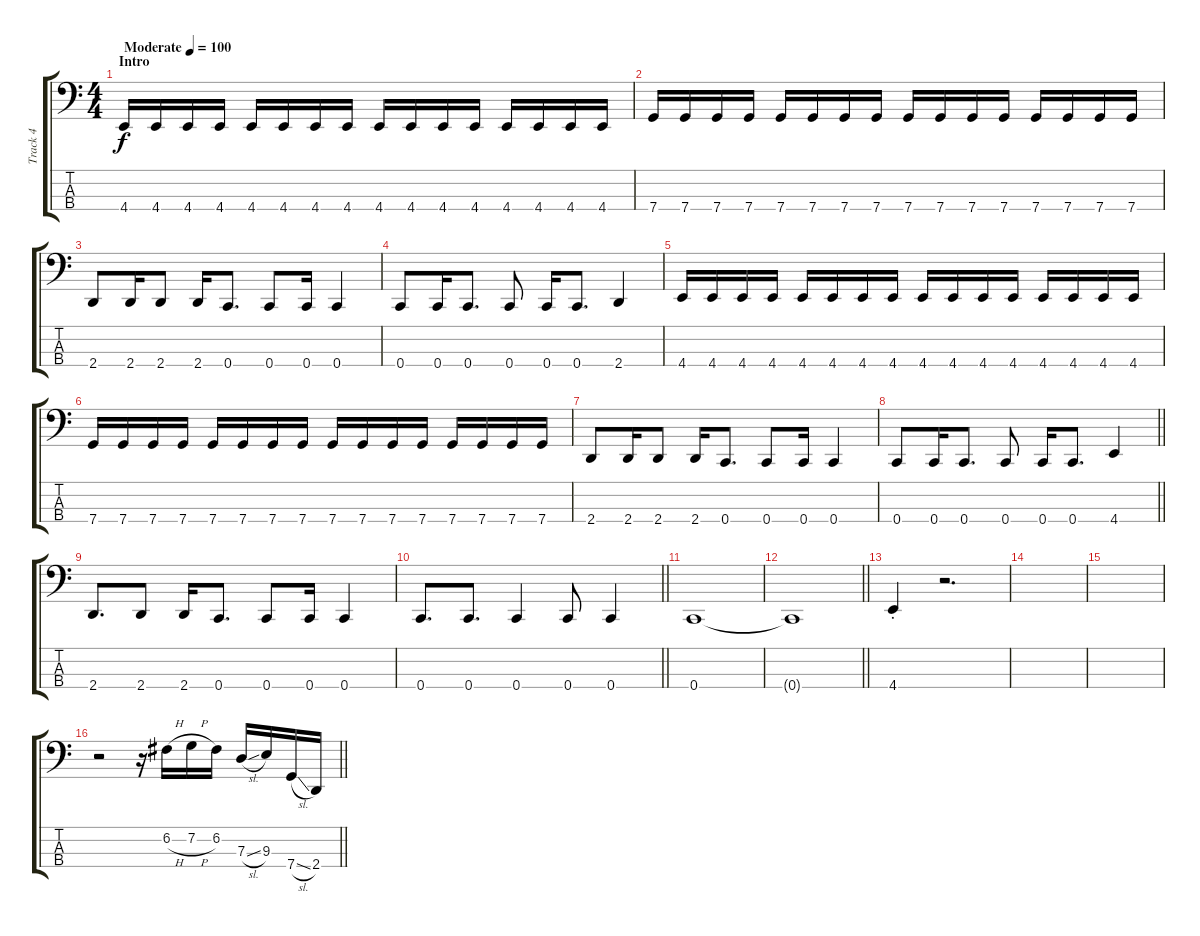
\track ("Track 4" "Track 4") {instrument electricbasspick}
\staff {score tabs}
\tuning (F2 C2 G1 C1) {hide}
\ts (4 4)
\section ("" "Intro")
\tempo (100 "Moderate")
\clef f4
\ks c
4.4.16{dy f instrument electricbasspick} 4.4.16 4.4.16 4.4.16 4.4.16 4.4.16 4.4.16 4.4.16 4.4.16 4.4.16 4.4.16 4.4.16 4.4.16 4.4.16 4.4.16 4.4.16 |
7.4.16 7.4.16 7.4.16 7.4.16 7.4.16 7.4.16 7.4.16 7.4.16 7.4.16 7.4.16 7.4.16 7.4.16 7.4.16 7.4.16 7.4.16 7.4.16 |
2.4.8 2.4.16 2.4.8 2.4.16 0.4.8{d} 0.4.8 0.4.16 0.4.4 |
0.4.8 0.4.16 0.4.8{d} 0.4.8 0.4.16 0.4.8{d} 2.4.4 |
4.4.16 4.4.16 4.4.16 4.4.16 4.4.16 4.4.16 4.4.16 4.4.16 4.4.16 4.4.16 4.4.16 4.4.16 4.4.16 4.4.16 4.4.16 4.4.16 |
7.4.16 7.4.16 7.4.16 7.4.16 7.4.16 7.4.16 7.4.16 7.4.16 7.4.16 7.4.16 7.4.16 7.4.16 7.4.16 7.4.16 7.4.16 7.4.16 |
2.4.8 2.4.16 2.4.8 2.4.16 0.4.8{d} 0.4.8 0.4.16 0.4.4 |
\barLineRight lightlight
0.4.8 0.4.16 0.4.8{d} 0.4.8 0.4.16 0.4.8{d} 4.4.4 |
2.4.8{d} 2.4.8 2.4.16 0.4.8{d} 0.4.8 0.4.16 0.4.4 |
\barLineRight lightlight
0.4.8{d} 0.4.8{d} 0.4.4 0.4.8 0.4.4 |
0.4.1 |
\barLineRight lightlight
0.4{t}.1 |
4.4{st}.4 r.2{d} |
|
|
\barLineRight lightlight
r.2 r.16 6.2{h}.16 7.2{h}.16 6.2.16 7.3{sl}.16 9.3.16 7.4{sl}.16 2.4.16
